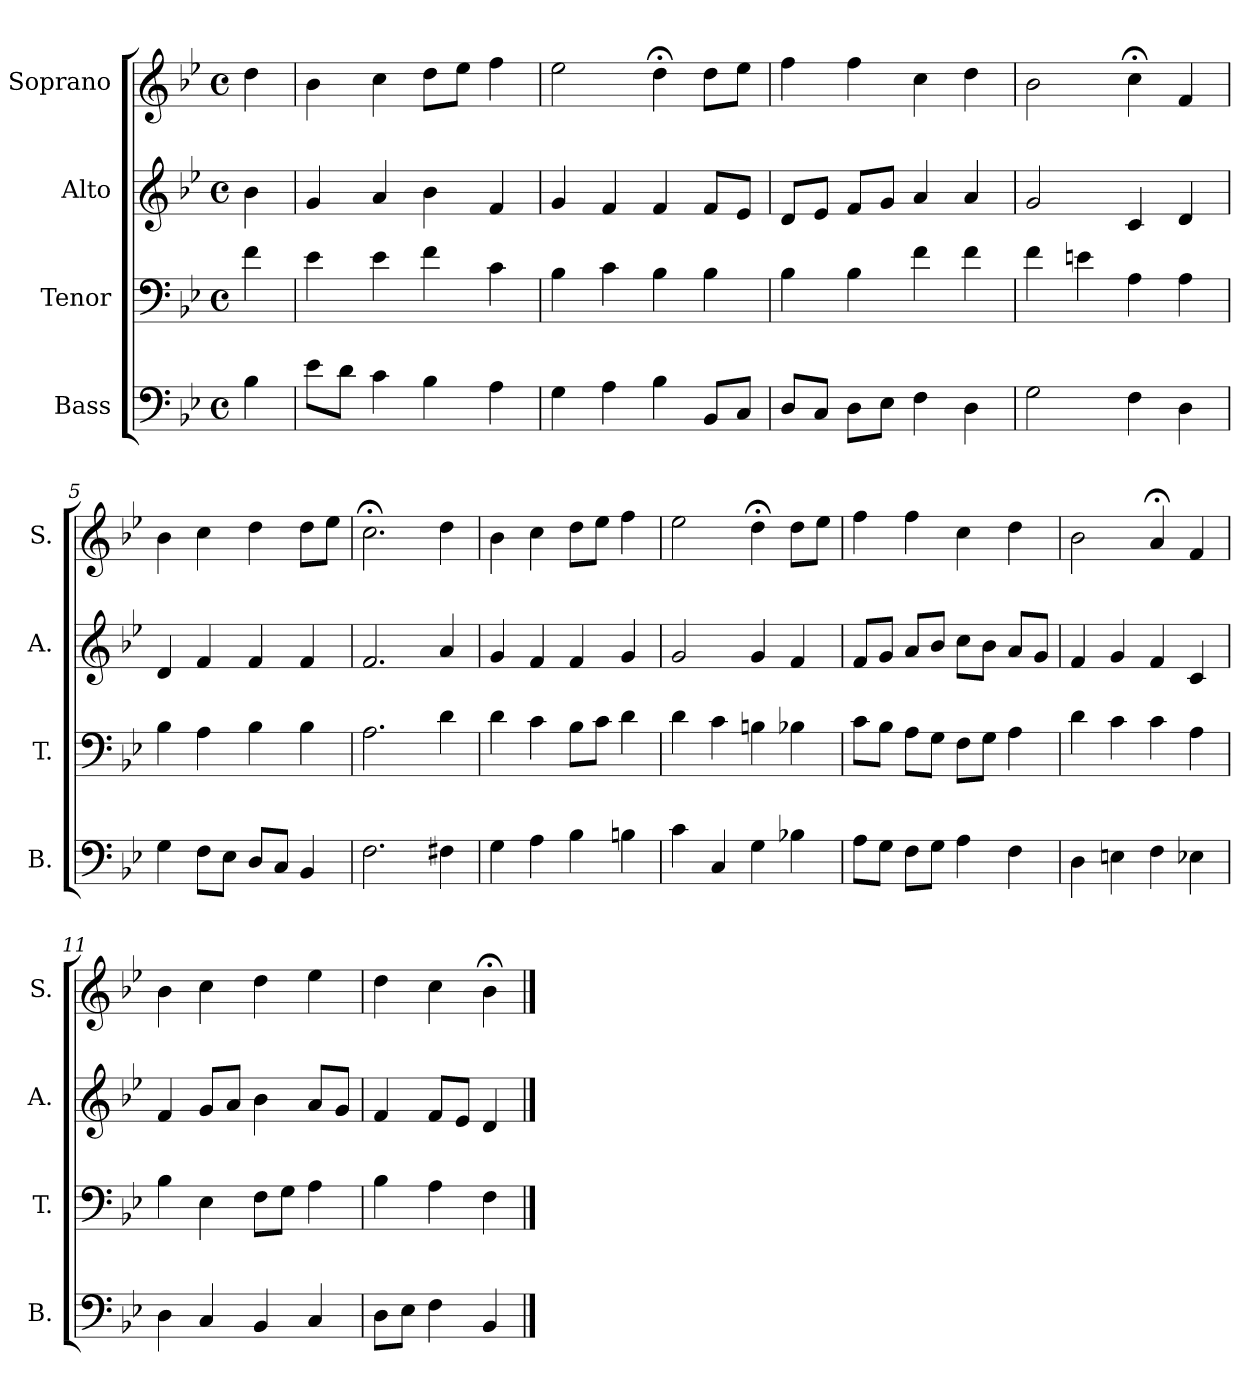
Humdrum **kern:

**kern	**kern	**kern	**kern
*part4	*part3	*part2	*part1
*staff4	*staff3	*staff2	*staff1
*I"Bass	*I"Tenor	*I"Alto	*I"Soprano
*I'B.	*I'T.	*I'A.	*I'S.
*clefF4	*clefF4	*clefG2	*clefG2
*k[b-e-]	*k[b-e-]	*k[b-e-]	*k[b-e-]
*B-:	*B-:	*B-:	*B-:
*M4/4	*M4/4	*M4/4	*M4/4
*met(c)	*met(c)	*met(c)	*met(c)
=	=	=	=
4B-\	4f\	4b-\	4dd\
=1	=1	=1	=1
8e-\L	4e-\	4g/	4b-\
8d\J	.	.	.
4c\	4e-\	4a/	4cc\
4B-\	4f\	4b-\	8dd\L
.	.	.	8ee-\J
4A\	4c\	4f/	4ff\
=2	=2	=2	=2
4G\	4B-\	4g/	2ee-\
4A\	4c\	4f/	.
4B-\	4B-\	4f/	4dd;<\
8BB-/L	4B-\	8f/L	8dd\L
8C/J	.	8e-/J	8ee-\J
=3	=3	=3	=3
8D/L	4B-\	8d/L	4ff\
8C/J	.	8e-/J	.
8D\L	4B-\	8f/L	4ff\
8E-\J	.	8g/J	.
4F\	4f\	4a/	4cc\
4D\	4f\	4a/	4dd\
=4	=4	=4	=4
2G\	4f\	2g/	2b-\
.	4en\	.	.
4F\	4A\	4c/	4cc;<\
4D\	4A\	4d/	4f/
!!LO:LB:g=z
=5	=5	=5	=5
4G\	4B-\	4d/	4b-\
8F\L	4A\	4f/	4cc\
8E-\J	.	.	.
8D/L	4B-\	4f/	4dd\
8C/J	.	.	.
4BB-/	4B-\	4f/	8dd\L
.	.	.	8ee-\J
=6	=6	=6	=6
2.F\	2.A\	2.f/	2.cc;<\
4F#X\	4d\	4a/	4dd\
=7	=7	=7	=7
4G\	4d\	4g/	4b-\
4A\	4c\	4f/	4cc\
4B-\	8B-\L	4f/	8dd\L
.	8c\J	.	8ee-\J
4Bn\	4d\	4g/	4ff\
=8	=8	=8	=8
4c\	4d\	2g/	2ee-\
4C/	4c\	.	.
4G\	4Bn\	4g/	4dd;<\
4B-X\	4B-X\	4f/	8dd\L
.	.	.	8ee-\J
!!LO:LB:g=z
=9	=9	=9	=9
8A\L	8c\L	8f/L	4ff\
8G\J	8B-\J	8g/J	.
8F\L	8A\L	8a/L	4ff\
8G\J	8G\J	8b-/J	.
4A\	8F\L	8cc\L	4cc\
.	8G\J	8b-\J	.
4F\	4A\	8a/L	4dd\
.	.	8g/J	.
=10	=10	=10	=10
4D\	4d\	4f/	2b-\
4En\	4c\	4g/	.
4F\	4c\	4f/	4a;</
4E-X\	4A\	4c/	4f/
=11	=11	=11	=11
4D\	4B-\	4f/	4b-\
4C/	4E-\	8g/L	4cc\
.	.	8a/J	.
4BB-/	8F\L	4b-\	4dd\
.	8G\J	.	.
4C/	4A\	8a/L	4ee-\
.	.	8g/J	.
=12	=12	=12	=12
8D\L	4B-\	4f/	4dd\
8E-\J	.	.	.
4F\	4A\	8f/L	4cc\
.	.	8e-/J	.
4BB-/	4F\	4d/	4b-;<\
==	==	==	==
*-	*-	*-	*-
